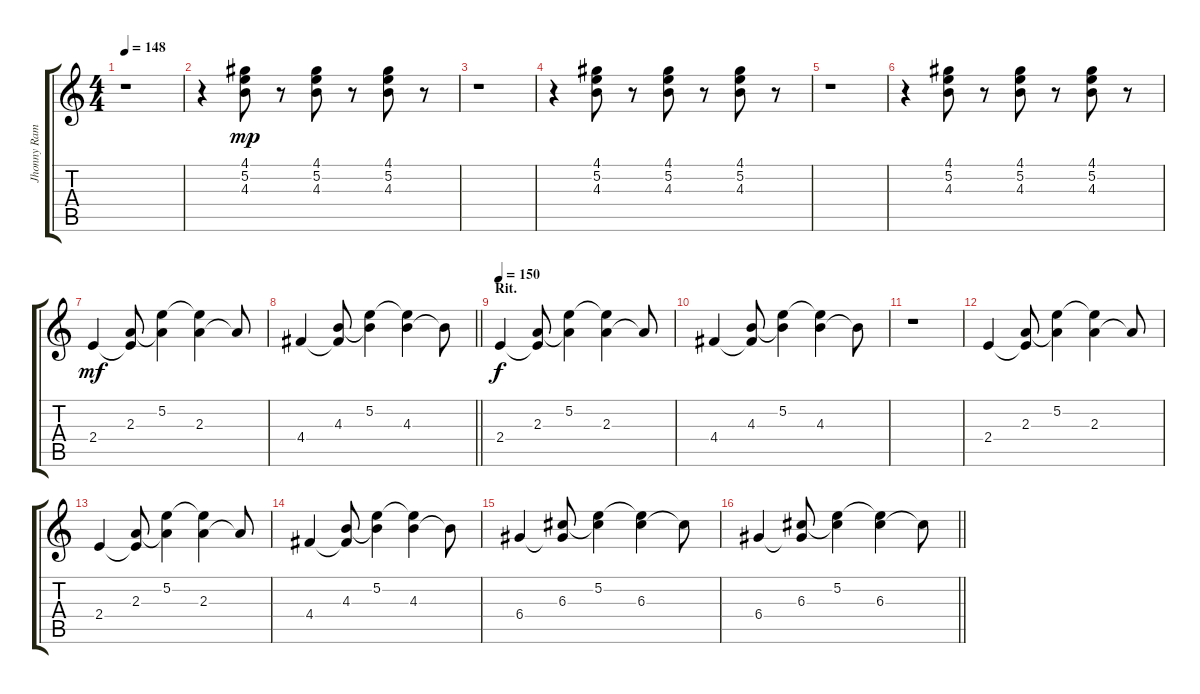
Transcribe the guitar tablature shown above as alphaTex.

\track ("Jhonny Ramone - Guitar" "Jhonny Ram") {instrument distortionguitar}
\staff {score tabs}
\tuning (E4 B3 G3 D3 A2 E2) {hide}
\ts (4 4)
\tempo 148
\clef g2
\ks c
r.1{dy mf} |
r.4 (4.1 5.2 4.3).8{dy mp} r.8 (4.1 5.2 4.3).8 r.8 (4.1 5.2 4.3).8 r.8 |
r.1 |
r.4 (4.1 5.2 4.3).8 r.8 (4.1 5.2 4.3).8 r.8 (4.1 5.2 4.3).8 r.8 |
r.1 |
r.4 (4.1 5.2 4.3).8 r.8 (4.1 5.2 4.3).8 r.8 (4.1 5.2 4.3).8 r.8 |
2.4.4{dy mf} (2.3 2.4{t}).8 (5.2 2.3{t}).4 (5.2{t} 2.3).4 2.3{t}.8 |
\barLineRight lightlight
4.4.4 (4.3 4.4{t}).8 (5.2 4.3{t}).4 (5.2{t} 4.3).4 4.3{t}.8 |
\section ("" "Rit.")
\tempo 150
2.4.4{dy f} (2.3 2.4{t}).8 (5.2 2.3{t}).4 (5.2{t} 2.3).4 2.3{t}.8 |
4.4.4 (4.3 4.4{t}).8 (5.2 4.3{t}).4 (5.2{t} 4.3).4 4.3{t}.8 |
r.1 |
2.4.4 (2.3 2.4{t}).8 (5.2 2.3{t}).4 (5.2{t} 2.3).4 2.3{t}.8 |
2.4.4 (2.3 2.4{t}).8 (5.2 2.3{t}).4 (5.2{t} 2.3).4 2.3{t}.8 |
4.4.4 (4.3 4.4{t}).8 (5.2 4.3{t}).4 (5.2{t} 4.3).4 4.3{t}.8 |
6.4.4 (6.3 6.4{t}).8 (5.2 6.3{t}).4 (5.2{t} 6.3).4 6.3{t}.8 |
\barLineRight lightlight
6.4.4 (6.3 6.4{t}).8 (5.2 6.3{t}).4 (5.2{t} 6.3).4 6.3{t}.8
